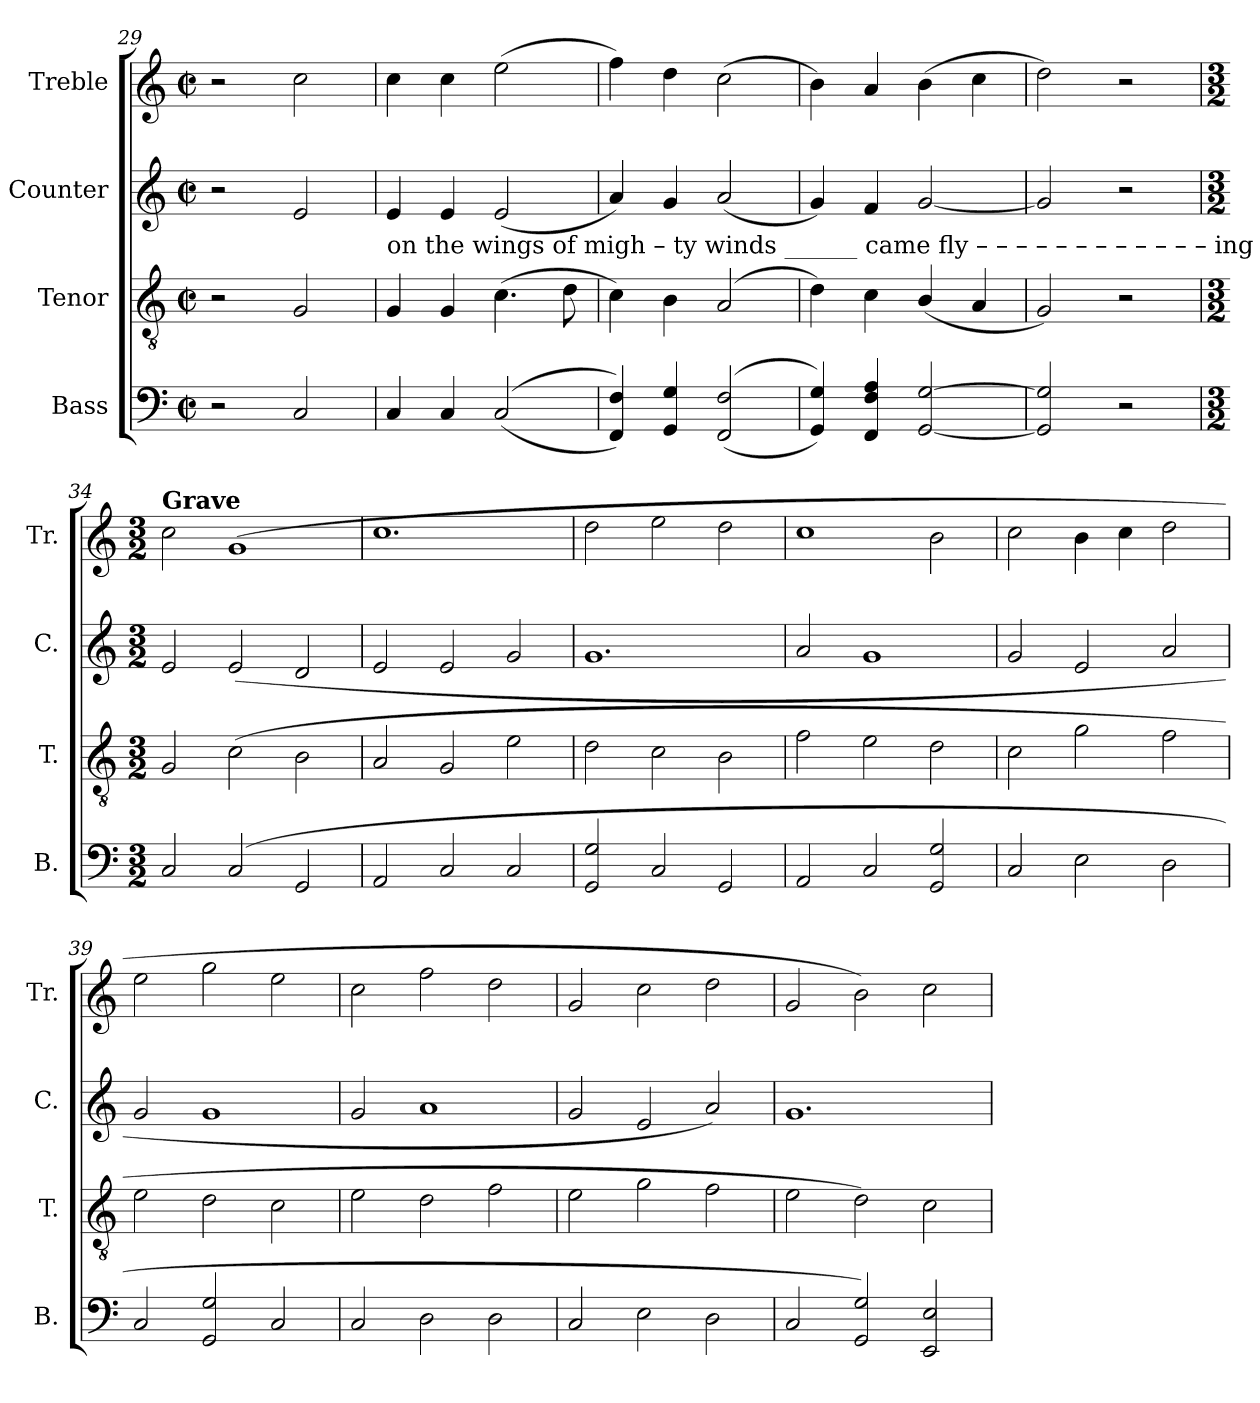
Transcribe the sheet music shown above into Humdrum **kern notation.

**kern	**kern	**kern	**kern
*part4	*part3	*part2	*part1
*staff4	*staff3	*staff2	*staff1
*I"Bass	*I"Tenor	*I"Counter	*I"Treble
*I'B.	*I'T.	*I'C.	*I'Tr.
*clefF4	*clefGv2	*clefG2	*clefG2
*k[]	*k[]	*k[]	*k[]
*M2/2	*M2/2	*M2/2	*M2/2
*met(c|)	*met(c|)	*met(c|)	*met(c|)
=29	=29	=29	=29
2r	2r	2r	2r
2C/	2G/	2e/	2cc\
!!LO:PB:g=z
=30	=30	=30	=30
!	!	!LO:TX:b:t=on the wings   of migh – ty winds ______       came fly         –         –         –         –         –         –         –         –         –         –         –         –             ing	!
4C/	4G/	4e/	4cc\
4C/	4G/	4e/	4cc\
(>(2C/	(4.c\	(2e/	(2ee\
.	8d\	.	.
=31	=31	=31	=31
4FF/ 4F/))	4c\)	4a/)	4ff\)
4GG/ 4G/	4B\	4g/	4dd\
(>(2FF/ 2F/	(>2A/	(2a/	(2cc\
=32	=32	=32	=32
4GG/ 4G/))	4d\)	4g/)	4b\)
4FF/ 4F/ 4A/	4c\	4f/	4a/
[2GG/ [2G/	(4B/	[2g/	(4b\
.	4A/	.	4cc\
=33	=33	=33	=33
2GG/] 2G/]	2G/)	2g/]	2dd\)
2r	2r	2r	2r
=34	=34	=34	=34
*M3/2	*M3/2	*M3/2	*M3/2
*	*	*	*MM200
!	!	!	!LO:TX:a:B:t=Grave
2C/	2G/	2e/	2cc\
(2C/	(2c\	(2e/	(>1g
2GG/	2B\	2d/	.
=35	=35	=35	=35
2AA/	2A/	2e/	1.cc
2C/	2G/	2e/	.
2C/	2e\	2g/	.
=36	=36	=36	=36
2GG/ 2G/	2d\	1.g	2dd\
2C/	2c\	.	2ee\
2GG/	2B\	.	2dd\
=37	=37	=37	=37
2AA/	2f\	2a/	1cc
2C/	2e\	1g	.
2GG/ 2G/	2d\	.	2b\
=38	=38	=38	=38
2C/	2c\	2g/	2cc\
2E\	2g\	2e/	4b\
.	.	.	4cc\
2D\	2f\	2a/	2dd\
=39	=39	=39	=39
2C/	2e\	2g/	2ee\
2GG/ 2G/	2d\	1g	2gg\
2C/	2c\	.	2ee\
=40	=40	=40	=40
2C/	2e\	2g/	2cc\
2D\	2d\	1a	2ff\
2D\	2f\	.	2dd\
=41	=41	=41	=41
2C/	2e\	2g/	2g/
2E\	2g\	2e/	2cc\
2D\	2f\	2a/)	2dd\
=42	=42	=42	=42
2C/	2e\	1.g	2g/
2GG/ 2G/)	2d\)	.	2b\)
2EE/ 2E/	2c\	.	2cc\
=	=	=	=
*-	*-	*-	*-
